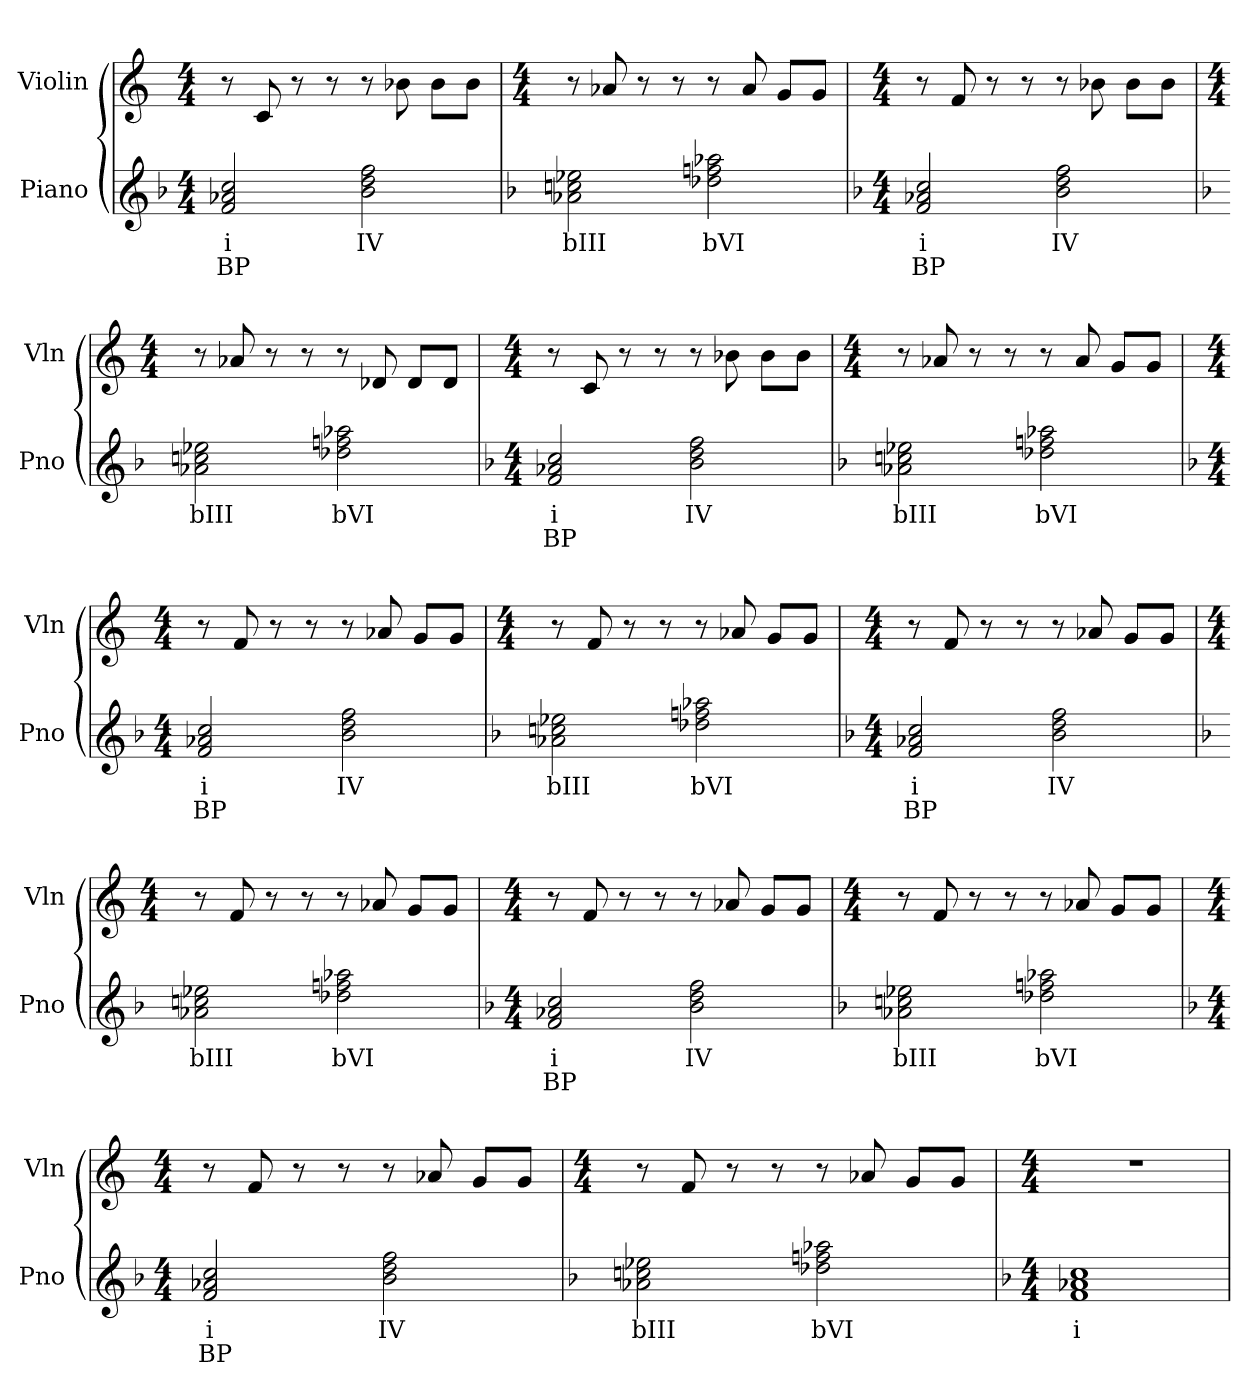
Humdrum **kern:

**kern	**text	**text	**kern
*part2	*part2	*part2	*part1
*staff2	*staff2	*staff2	*staff1
*I"Piano	*	*	*I"Violin
*I'Pno	*	*	*I'Vln
*k[b-]	*	*	*
*F:	*	*	*
*M4/4	*	*	*M4/4
=	=	=	=
2f 2a-X 2cc	i	BP	8r
.	.	.	8c
.	.	.	8r
.	.	.	8r
2b- 2dd 2ff	IV	.	8r
.	.	.	8b-X
.	.	.	8b-L
.	.	.	8b-J
=	=	=	=
*k[b-]	*	*	*
*F:	*	*	*
*	*	*	*M4/4
2a-X 2ccn 2ee-X	bIII	.	8r
.	.	.	8a-X
.	.	.	8r
.	.	.	8r
2dd-X 2ffn 2aa-X	bVI	.	8r
.	.	.	8a-
.	.	.	8gL
.	.	.	8gJ
=	=	=	=
*k[b-]	*	*	*
*F:	*	*	*
*M4/4	*	*	*M4/4
2f 2a-X 2cc	i	BP	8r
.	.	.	8f
.	.	.	8r
.	.	.	8r
2b- 2dd 2ff	IV	.	8r
.	.	.	8b-X
.	.	.	8b-L
.	.	.	8b-J
=	=	=	=
*k[b-]	*	*	*
*F:	*	*	*
*	*	*	*M4/4
2a-X 2ccn 2ee-X	bIII	.	8r
.	.	.	8a-X
.	.	.	8r
.	.	.	8r
2dd-X 2ffn 2aa-X	bVI	.	8r
.	.	.	8d-X
.	.	.	8d-L
.	.	.	8d-J
=	=	=	=
*k[b-]	*	*	*
*F:	*	*	*
*M4/4	*	*	*M4/4
2f 2a-X 2cc	i	BP	8r
.	.	.	8c
.	.	.	8r
.	.	.	8r
2b- 2dd 2ff	IV	.	8r
.	.	.	8b-X
.	.	.	8b-L
.	.	.	8b-J
=	=	=	=
*k[b-]	*	*	*
*F:	*	*	*
*	*	*	*M4/4
2a-X 2ccn 2ee-X	bIII	.	8r
.	.	.	8a-X
.	.	.	8r
.	.	.	8r
2dd-X 2ffn 2aa-X	bVI	.	8r
.	.	.	8a-
.	.	.	8gL
.	.	.	8gJ
=	=	=	=
*k[b-]	*	*	*
*F:	*	*	*
*M4/4	*	*	*M4/4
2f 2a-X 2cc	i	BP	8r
.	.	.	8f
.	.	.	8r
.	.	.	8r
2b- 2dd 2ff	IV	.	8r
.	.	.	8a-X
.	.	.	8gL
.	.	.	8gJ
=	=	=	=
*k[b-]	*	*	*
*F:	*	*	*
*	*	*	*M4/4
2a-X 2ccn 2ee-X	bIII	.	8r
.	.	.	8f
.	.	.	8r
.	.	.	8r
2dd-X 2ffn 2aa-X	bVI	.	8r
.	.	.	8a-X
.	.	.	8gL
.	.	.	8gJ
=	=	=	=
*k[b-]	*	*	*
*F:	*	*	*
*M4/4	*	*	*M4/4
2f 2a-X 2cc	i	BP	8r
.	.	.	8f
.	.	.	8r
.	.	.	8r
2b- 2dd 2ff	IV	.	8r
.	.	.	8a-X
.	.	.	8gL
.	.	.	8gJ
=	=	=	=
*k[b-]	*	*	*
*F:	*	*	*
*	*	*	*M4/4
2a-X 2ccn 2ee-X	bIII	.	8r
.	.	.	8f
.	.	.	8r
.	.	.	8r
2dd-X 2ffn 2aa-X	bVI	.	8r
.	.	.	8a-X
.	.	.	8gL
.	.	.	8gJ
=	=	=	=
*k[b-]	*	*	*
*F:	*	*	*
*M4/4	*	*	*M4/4
2f 2a-X 2cc	i	BP	8r
.	.	.	8f
.	.	.	8r
.	.	.	8r
2b- 2dd 2ff	IV	.	8r
.	.	.	8a-X
.	.	.	8gL
.	.	.	8gJ
=	=	=	=
*k[b-]	*	*	*
*F:	*	*	*
*	*	*	*M4/4
2a-X 2ccn 2ee-X	bIII	.	8r
.	.	.	8f
.	.	.	8r
.	.	.	8r
2dd-X 2ffn 2aa-X	bVI	.	8r
.	.	.	8a-X
.	.	.	8gL
.	.	.	8gJ
=	=	=	=
*k[b-]	*	*	*
*F:	*	*	*
*M4/4	*	*	*M4/4
2f 2a-X 2cc	i	BP	8r
.	.	.	8f
.	.	.	8r
.	.	.	8r
2b- 2dd 2ff	IV	.	8r
.	.	.	8a-X
.	.	.	8gL
.	.	.	8gJ
=	=	=	=
*k[b-]	*	*	*
*F:	*	*	*
*	*	*	*M4/4
2a-X 2ccn 2ee-X	bIII	.	8r
.	.	.	8f
.	.	.	8r
.	.	.	8r
2dd-X 2ffn 2aa-X	bVI	.	8r
.	.	.	8a-X
.	.	.	8gL
.	.	.	8gJ
=	=	=	=
*k[b-]	*	*	*
*F:	*	*	*
*M4/4	*	*	*M4/4
1f 1a-X 1cc	i	.	1r
=	=	=	=
*-	*-	*-	*-
